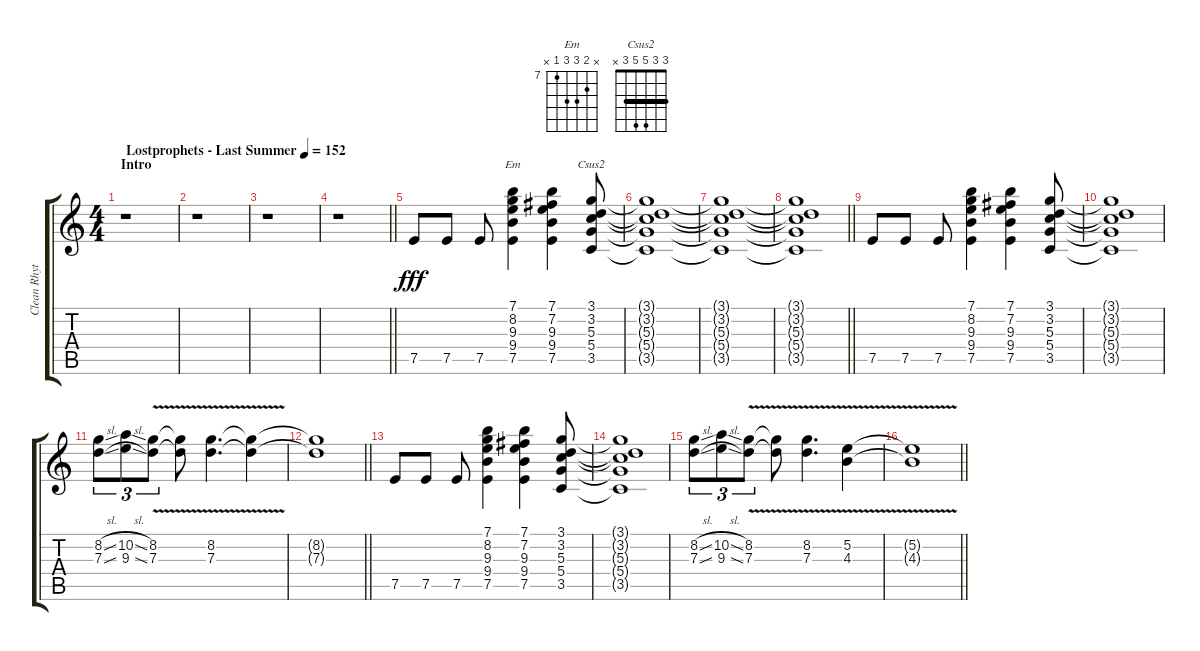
\track ("Clean Rhythm Guitar" "Clean Rhyt") {instrument electricguitarclean}
\staff {score tabs}
\tuning (E4 B3 G3 D3 A2 E2) {hide}
\chord ("Em" x 8 9 9 7 x) {firstfret 7}
\chord ("Csus2" 3 3 5 5 3 x) {barre 3}
\ts (4 4)
\section ("" "Intro")
\tempo (152 "Lostprophets - Last Summer")
\clef g2
\ks c
r.1{dy fff instrument electricguitarclean} |
r.1 |
r.1 |
\barLineRight lightlight
r.1 |
7.5.8 7.5.8 7.5.8 (7.1 8.2 9.3 9.4 7.5).4{ch "Em"} (7.1 7.2 9.3 9.4 7.5).4 (3.1 3.2 5.3 5.4 3.5).8{ch "Csus2"} |
(3.1{t} 3.2{t} 5.3{t} 5.4{t} 3.5{t}).1 |
(3.1{t} 3.2{t} 5.3{t} 5.4{t} 3.5{t}).1 |
\barLineRight lightlight
(3.1{t} 3.2{t} 5.3{t} 5.4{t} 3.5{t}).1 |
7.5.8 7.5.8 7.5.8 (7.1 8.2 9.3 9.4 7.5).4 (7.1 7.2 9.3 9.4 7.5).4 (3.1 3.2 5.3 5.4 3.5).8 |
(3.1{t} 3.2{t} 5.3{t} 5.4{t} 3.5{t}).1 |
(8.2{sl} 7.3{sl}).8{tu (3 2)} (10.2{sl} 9.3{sl}).8{tu (3 2)} (8.2{v} 7.3{v}).8{tu (3 2)} (8.2{t} 7.3{t}).8 (8.2{v} 7.3{v}).4{d} (8.2{t} 7.3{t}).4 |
\barLineRight lightlight
(8.2{t} 7.3{t}).1 |
7.5.8 7.5.8 7.5.8 (7.1 8.2 9.3 9.4 7.5).4 (7.1 7.2 9.3 9.4 7.5).4 (3.1 3.2 5.3 5.4 3.5).8 |
(3.1{t} 3.2{t} 5.3{t} 5.4{t} 3.5{t}).1 |
(8.2{sl} 7.3{sl}).8{tu (3 2)} (10.2{sl} 9.3{sl}).8{tu (3 2)} (8.2{v} 7.3{v}).8{tu (3 2)} (8.2{t} 7.3{t}).8 (8.2{v} 7.3{v}).4{d} (5.2{v} 4.3{v}).4 |
\barLineRight lightlight
(5.2{t} 4.3{t}).1
